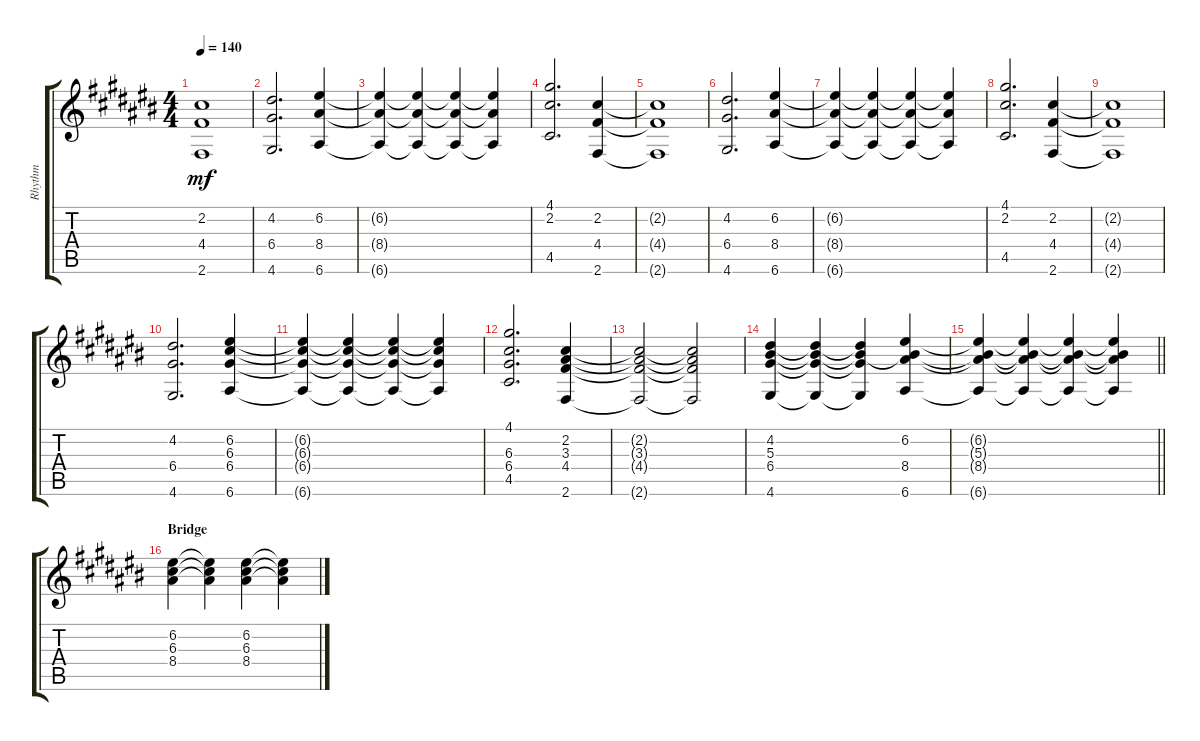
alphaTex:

\track ("Rhythm" "Rhythm") {instrument acousticguitarnylon}
\staff {score tabs}
\tuning (E4 B3 G3 D3 A2 E2) {hide}
\ts (4 4)
\tempo 140
\clef g2
\ks c#
(2.2{t} 4.4{t} 2.6{t}).1{dy mf} |
(4.2 6.4 4.6).2{d} (6.2 8.4 6.6).4 |
(6.2{t} 8.4{t} 6.6{t}).4 (6.2{t} 8.4{t} 6.6{t}).4 (6.2{t} 8.4{t} 6.6{t}).4 (6.2{t} 8.4{t} 6.6{t}).4 |
(4.1 2.2 4.5).2{d} (2.2 4.4 2.6).4 |
(2.2{t} 4.4{t} 2.6{t}).1 |
(4.2 6.4 4.6).2{d} (6.2 8.4 6.6).4 |
(6.2{t} 8.4{t} 6.6{t}).4 (6.2{t} 8.4{t} 6.6{t}).4 (6.2{t} 8.4{t} 6.6{t}).4 (6.2{t} 8.4{t} 6.6{t}).4 |
(4.1 2.2 4.5).2{d} (2.2 4.4 2.6).4 |
(2.2{t} 4.4{t} 2.6{t}).1 |
(4.2 6.4 4.6).2{d} (6.2 6.3 6.4 6.6).4 |
(6.2{t} 6.3{t} 6.4{t} 6.6{t}).4 (6.2{t} 6.3{t} 6.4{t} 6.6{t}).4 (6.2{t} 6.3{t} 6.4{t} 6.6{t}).4 (6.2{t} 6.3{t} 6.4{t} 6.6{t}).4 |
(4.1 6.3 6.4 4.5).2{d} (2.2 3.3 4.4 2.6).4 |
(2.2{t} 3.3{t} 4.4{t} 2.6{t}).2 (2.2{t} 3.3{t} 4.4{t} 2.6{t}).2 |
(4.2 5.3 6.4 4.6).4 (4.2{t} 5.3{t} 6.4{t} 4.6{t}).4 (4.2{t} 5.3{t} 6.4{t} 4.6{t}).4 (6.2 5.3{t} 8.4 6.6).4 |
\barLineRight lightlight
(6.2{t} 5.3{t} 8.4{t} 6.6{t}).4 (6.2{t} 5.3{t} 8.4{t} 6.6{t}).4 (6.2{t} 5.3{t} 8.4{t} 6.6{t}).4 (6.2{t} 5.3{t} 8.4{t} 6.6{t}).4 |
\section ("" "Bridge")
(6.2 6.3 8.4).4 (6.2{t} 6.3{t} 8.4{t}).4 (6.2 6.3 8.4).4 (6.2{t} 6.3{t} 8.4{t}).4
